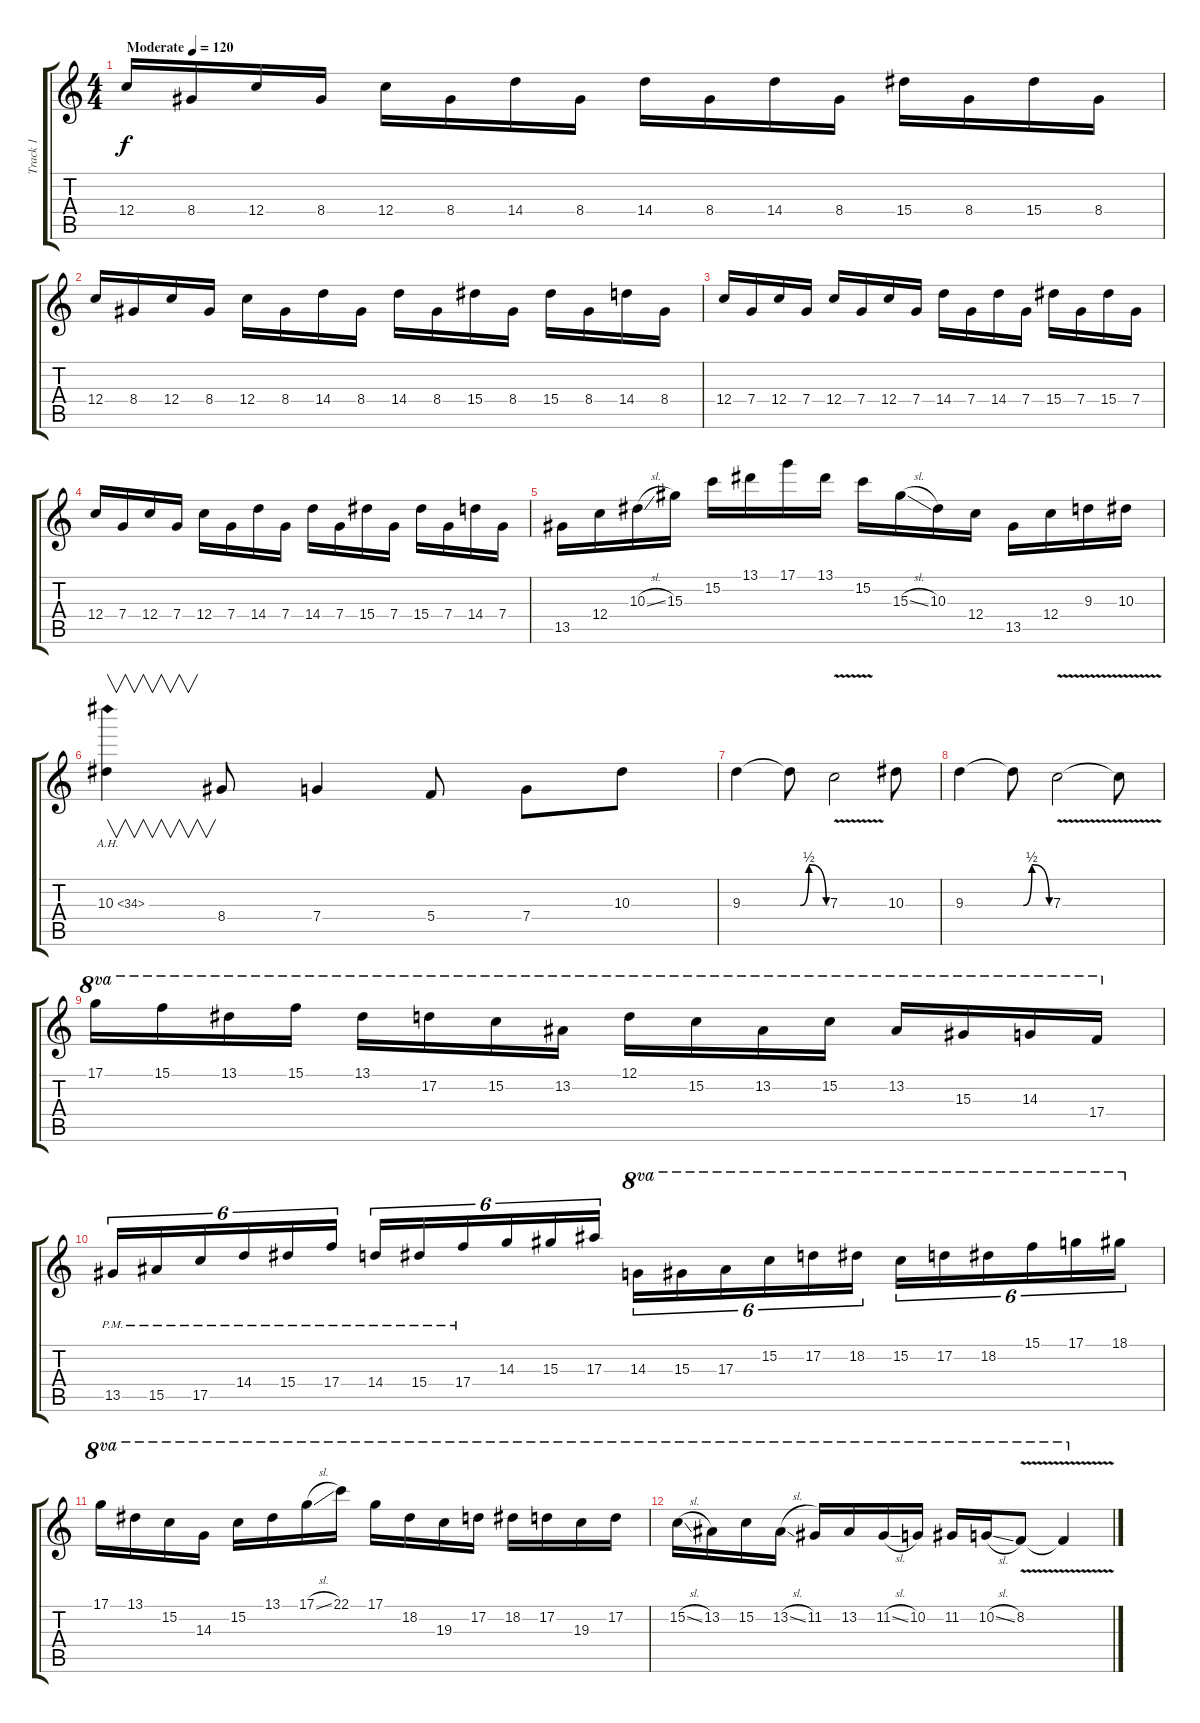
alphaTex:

\track ("Track 1" "Track 1") {instrument distortionguitar}
\staff {score tabs}
\tuning (D4 A3 F3 C3 G2 C2) {hide}
\ts (4 4)
\tempo (120 "Moderate")
\clef g2
\ks c
12.4.16{dy f instrument distortionguitar} 8.4.16 12.4.16 8.4.16 12.4.16 8.4.16 14.4.16 8.4.16 14.4.16 8.4.16 14.4.16 8.4.16 15.4.16 8.4.16 15.4.16 8.4.16 |
12.4.16 8.4.16 12.4.16 8.4.16 12.4.16 8.4.16 14.4.16 8.4.16 14.4.16 8.4.16 15.4.16 8.4.16 15.4.16 8.4.16 14.4.16 8.4.16 |
12.4.16 7.4.16 12.4.16 7.4.16 12.4.16 7.4.16 12.4.16 7.4.16 14.4.16 7.4.16 14.4.16 7.4.16 15.4.16 7.4.16 15.4.16 7.4.16 |
12.4.16 7.4.16 12.4.16 7.4.16 12.4.16 7.4.16 14.4.16 7.4.16 14.4.16 7.4.16 15.4.16 7.4.16 15.4.16 7.4.16 14.4.16 7.4.16 |
13.5.16 12.4.16 10.3{sl}.16 15.3.16 15.2.16 13.1.16 17.1.16 13.1.16 15.2.16 15.3{sl}.16 10.3.16 12.4.16 13.5.16 12.4.16 9.3.16 10.3.16 |
10.3{ah 24}.4{v} 8.4.8 7.4.4 5.4.8 7.4.8 10.3.8 |
9.3.4 9.3{be (custom 0 0 15 0 30 2 60 0) t}.8 7.3{v}.2 10.3.8 |
9.3.4 9.3{be (custom 0 0 15 0 30 2 60 0) t}.8 7.3{v}.2 7.3{t}.8 |
17.1.16{ot 8va} 15.1.16{ot 8va} 13.1.16{ot 8va} 15.1.16{ot 8va} 13.1.16{ot 8va} 17.2.16{ot 8va} 15.2.16{ot 8va} 13.2.16{ot 8va} 12.1.16{ot 8va} 15.2.16{ot 8va} 13.2.16{ot 8va} 15.2.16{ot 8va} 13.2.16{ot 8va} 15.3.16{ot 8va} 14.3.16{ot 8va} 17.4.16{ot 8va} |
13.5{pm}.16{tu (6 4) beam Up} 15.5{pm}.16{tu (6 4) beam Up} 17.5{pm}.16{tu (6 4) beam Up} 14.4{pm}.16{tu (6 4) beam Up} 15.4{pm}.16{tu (6 4) beam Up} 17.4{pm}.16{tu (6 4) beam Up} 14.4{pm}.16{tu (6 4) beam Up} 15.4{pm}.16{tu (6 4) beam Up} 17.4{pm}.16{tu (6 4) beam Up} 14.3.16{tu (6 4) beam Up} 15.3.16{tu (6 4) beam Up} 17.3.16{tu (6 4) beam Up} 14.3.16{tu (6 4) ot 8va beam Down} 15.3.16{tu (6 4) ot 8va beam Down} 17.3.16{tu (6 4) ot 8va beam Down} 15.2.16{tu (6 4) ot 8va beam Down} 17.2.16{tu (6 4) ot 8va beam Down} 18.2.16{tu (6 4) ot 8va beam Down} 15.2.16{tu (6 4) ot 8va beam Down} 17.2.16{tu (6 4) ot 8va beam Down} 18.2.16{tu (6 4) ot 8va beam Down} 15.1.16{tu (6 4) ot 8va beam Down} 17.1.16{tu (6 4) ot 8va beam Down} 18.1.16{tu (6 4) ot 8va beam Down} |
17.1.16{ot 8va beam Down} 13.1.16{ot 8va beam Down} 15.2.16{ot 8va beam Down} 14.3.16{ot 8va beam Down} 15.2.16{ot 8va beam Down} 13.1.16{ot 8va beam Down} 17.1{sl}.16{ot 8va beam Down} 22.1.16{ot 8va beam Down} 17.1.16{ot 8va beam Down} 18.2.16{ot 8va beam Down} 19.3.16{ot 8va beam Down} 17.2.16{ot 8va beam Down} 18.2.16{ot 8va beam Down} 17.2.16{ot 8va beam Down} 19.3.16{ot 8va beam Down} 17.2.16{ot 8va beam Down} |
15.2{sl}.16{ot 8va} 13.2.16{ot 8va} 15.2.16{ot 8va} 13.2{sl}.16{ot 8va} 11.2.16{ot 8va} 13.2.16{ot 8va} 11.2{sl}.16{ot 8va} 10.2.16{ot 8va} 11.2.16{ot 8va} 10.2{sl}.16{ot 8va} 8.2{v}.8{ot 8va} 8.2{t}.4{ot 8va}
